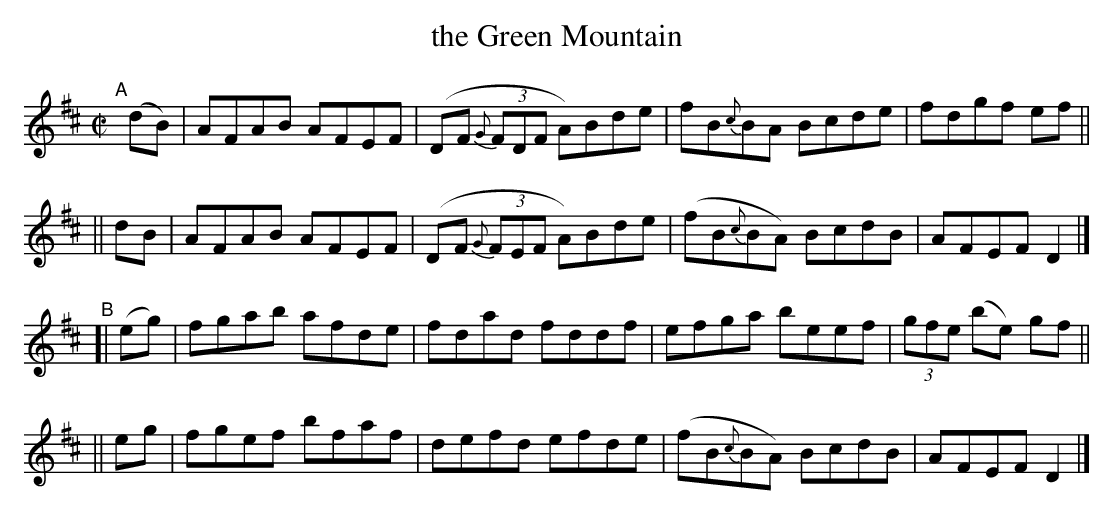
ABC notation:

X:1
T: the Green Mountain
M: C|
L: 1/8
K: D
"^A"\
[|](dB) | AFAB AFEF | (DF (3{G}FDF A)Bde |  fB{c}BA  Bcde | fdgf ef ||
||  dB  | AFAB AFEF | (DF (3{G}FEF A)Bde | (fB{c}BA) BcdB | AFEF D2 |]
"^B"\
[| (eg) | fgab afde | fdad fddf | efga beef | (3gfe (be) gf ||
||  eg  | fgef bfaf | defd efde | (fB{c}BA) BcdB | AFEF D2 |]
